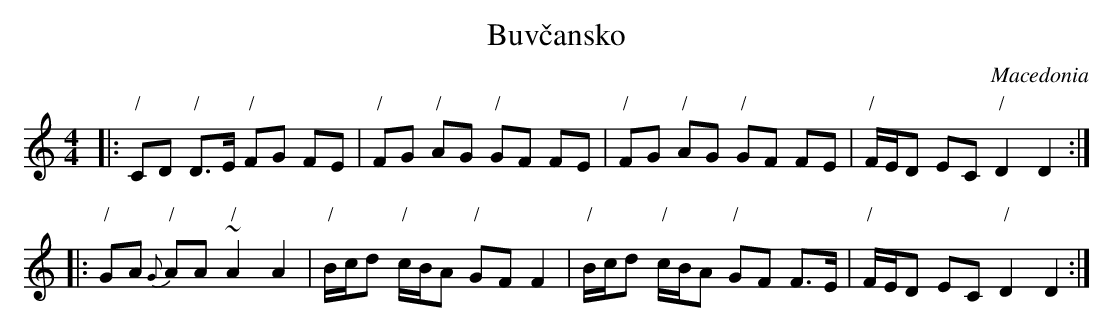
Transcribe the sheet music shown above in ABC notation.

X:1
T: Buv\vcansko
O: Macedonia
M: 4/4
L: 1/8
K: DDorian
|: "/"CD "/"D>E "/"FG FE | "/"FG "/"AG "/"GF FE | "/"FG "/"AG "/"GF FE | "/"F/E/D EC "/"D2 D2 :|
|: "/"GA "/"{G}AA "/"~A2 A2 | "/"B/c/d "/"c/B/A "/"GF F2 | "/"B/c/d "/"c/B/A "/"GF F>E | "/"F/E/D EC "/"D2 D2 :|
